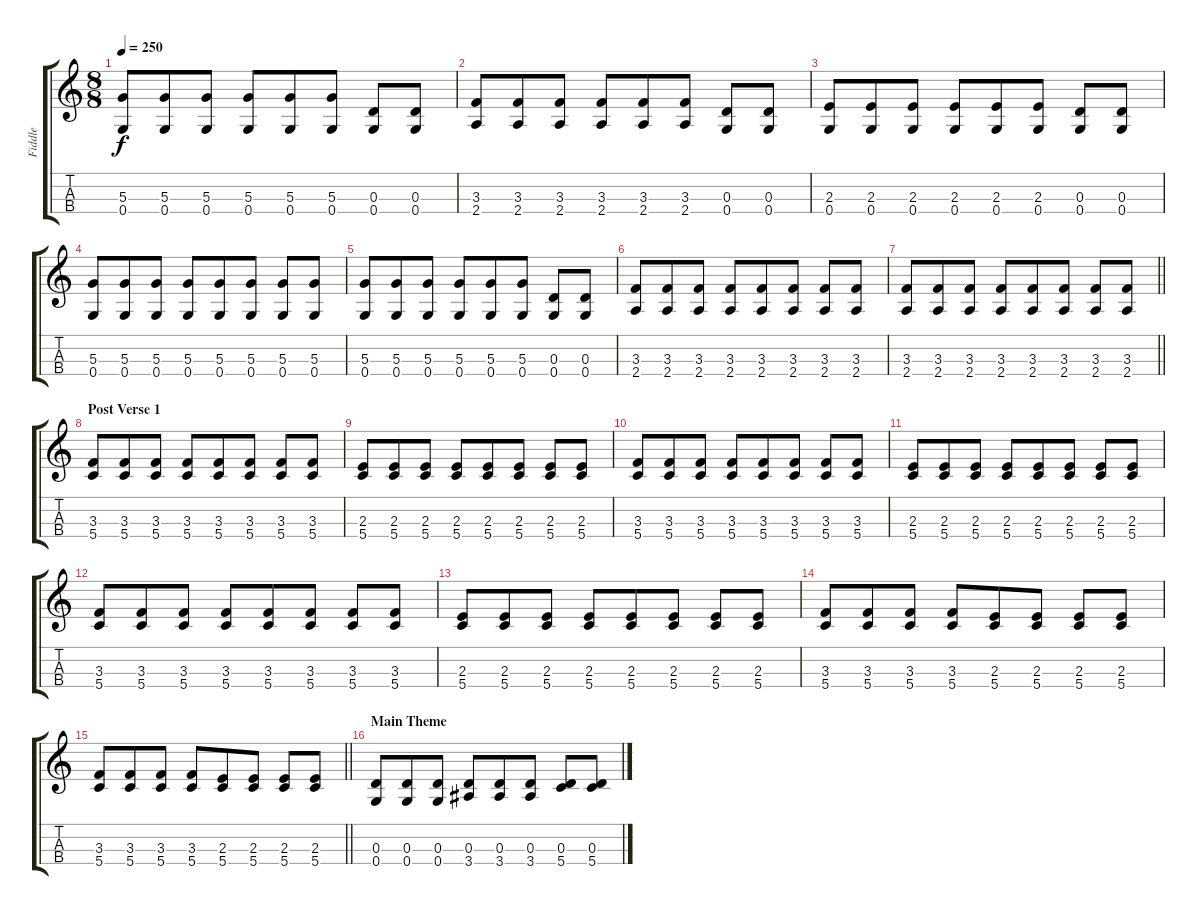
\track ("Fiddle" "Fiddle") {instrument violin}
\staff {score tabs}
\tuning (E5 A4 D4 G3) {hide}
\ts (8 8)
\tempo 250
\clef g2
\ks c
(5.3 0.4).8{dy f} (5.3 0.4).8 (5.3 0.4).8 (5.3 0.4).8 (5.3 0.4).8 (5.3 0.4).8 (0.3 0.4).8 (0.3 0.4).8 |
(3.3 2.4).8 (3.3 2.4).8 (3.3 2.4).8 (3.3 2.4).8 (3.3 2.4).8 (3.3 2.4).8 (0.3 0.4).8 (0.3 0.4).8 |
(2.3 0.4).8 (2.3 0.4).8 (2.3 0.4).8 (2.3 0.4).8 (2.3 0.4).8 (2.3 0.4).8 (0.3 0.4).8 (0.3 0.4).8 |
(5.3 0.4).8 (5.3 0.4).8 (5.3 0.4).8 (5.3 0.4).8 (5.3 0.4).8 (5.3 0.4).8 (5.3 0.4).8 (5.3 0.4).8 |
(5.3 0.4).8 (5.3 0.4).8 (5.3 0.4).8 (5.3 0.4).8 (5.3 0.4).8 (5.3 0.4).8 (0.3 0.4).8 (0.3 0.4).8 |
(3.3 2.4).8 (3.3 2.4).8 (3.3 2.4).8 (3.3 2.4).8 (3.3 2.4).8 (3.3 2.4).8 (3.3 2.4).8 (3.3 2.4).8 |
\barLineRight lightlight
(3.3 2.4).8 (3.3 2.4).8 (3.3 2.4).8 (3.3 2.4).8 (3.3 2.4).8 (3.3 2.4).8 (3.3 2.4).8 (3.3 2.4).8 |
\section ("" "Post Verse 1")
(3.3 5.4).8 (3.3 5.4).8 (3.3 5.4).8 (3.3 5.4).8 (3.3 5.4).8 (3.3 5.4).8 (3.3 5.4).8 (3.3 5.4).8 |
(2.3 5.4).8 (2.3 5.4).8 (2.3 5.4).8 (2.3 5.4).8 (2.3 5.4).8 (2.3 5.4).8 (2.3 5.4).8 (2.3 5.4).8 |
(3.3 5.4).8 (3.3 5.4).8 (3.3 5.4).8 (3.3 5.4).8 (3.3 5.4).8 (3.3 5.4).8 (3.3 5.4).8 (3.3 5.4).8 |
(2.3 5.4).8 (2.3 5.4).8 (2.3 5.4).8 (2.3 5.4).8 (2.3 5.4).8 (2.3 5.4).8 (2.3 5.4).8 (2.3 5.4).8 |
(3.3 5.4).8 (3.3 5.4).8 (3.3 5.4).8 (3.3 5.4).8 (3.3 5.4).8 (3.3 5.4).8 (3.3 5.4).8 (3.3 5.4).8 |
(2.3 5.4).8 (2.3 5.4).8 (2.3 5.4).8 (2.3 5.4).8 (2.3 5.4).8 (2.3 5.4).8 (2.3 5.4).8 (2.3 5.4).8 |
(3.3 5.4).8 (3.3 5.4).8 (3.3 5.4).8 (3.3 5.4).8 (2.3 5.4).8 (2.3 5.4).8 (2.3 5.4).8 (2.3 5.4).8 |
\barLineRight lightlight
(3.3 5.4).8 (3.3 5.4).8 (3.3 5.4).8 (3.3 5.4).8 (2.3 5.4).8 (2.3 5.4).8 (2.3 5.4).8 (2.3 5.4).8 |
\section ("" "Main Theme")
(0.3 0.4).8 (0.3 0.4).8 (0.3 0.4).8 (0.3 3.4).8 (0.3 3.4).8 (0.3 3.4).8 (0.3 5.4).8 (0.3 5.4).8
